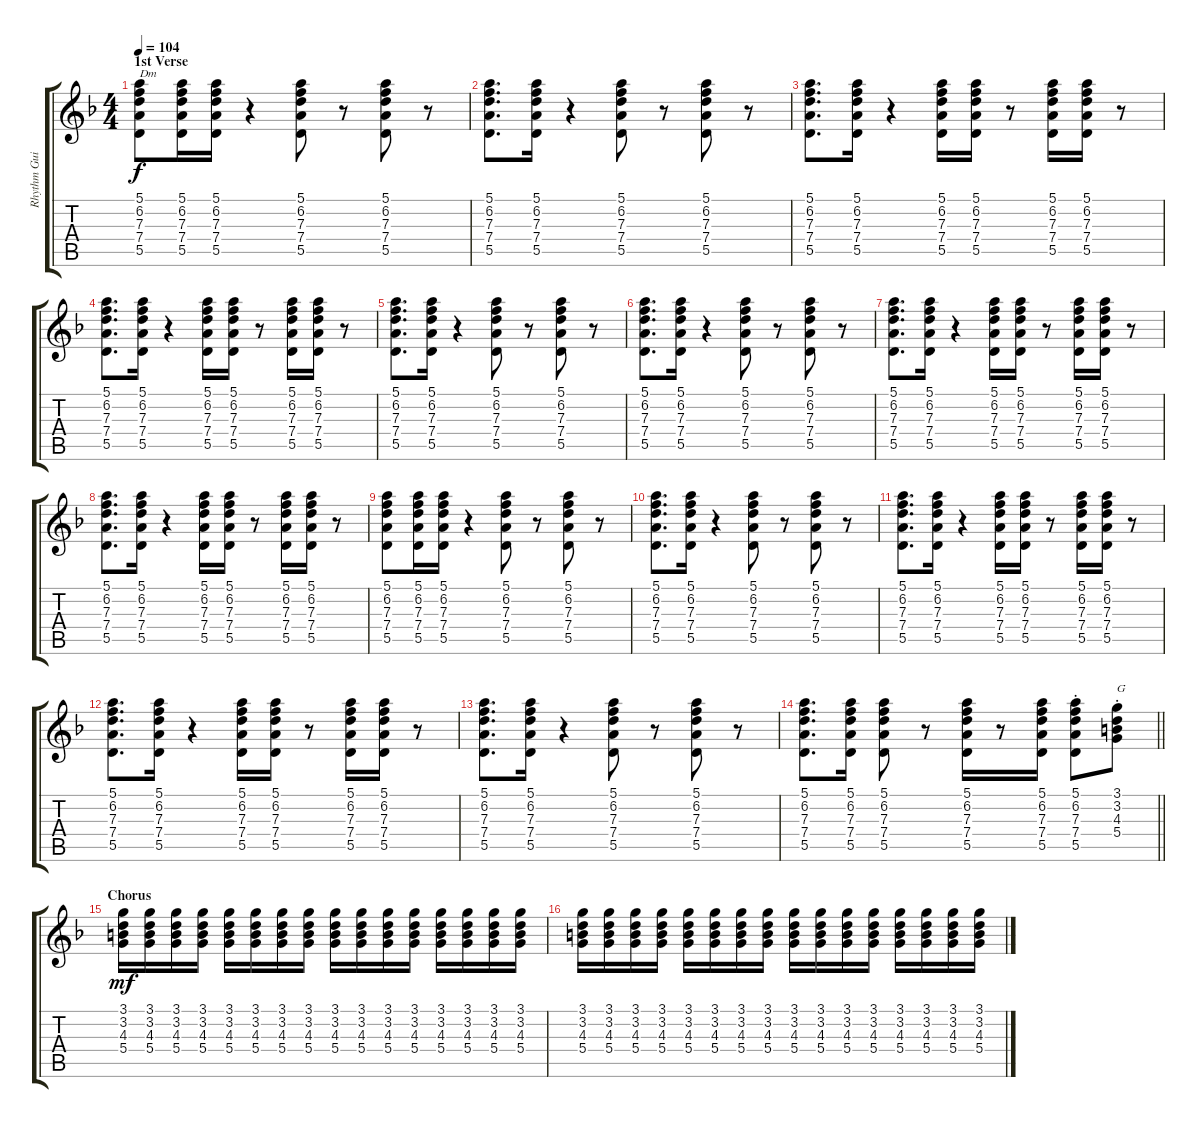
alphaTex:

\track ("Rhythm Guitar 1 ( David Gilmour )" "Rhythm Gui") {instrument electricguitarjazz}
\staff {score tabs}
\tuning (E4 B3 G3 D3 A2 E2) {hide}
\ts (4 4)
\section ("" "1st Verse")
\tempo 104
\clef g2
\ks dminor
(5.1 6.2 7.3 7.4 5.5).8{txt "Dm" dy f instrument electricguitarjazz} (5.1 6.2 7.3 7.4 5.5).16 (5.1 6.2 7.3 7.4 5.5).16 r.4 (5.1 6.2 7.3 7.4 5.5).8 r.8 (5.1 6.2 7.3 7.4 5.5).8 r.8 |
(5.1 6.2 7.3 7.4 5.5).8{d} (5.1 6.2 7.3 7.4 5.5).16 r.4 (5.1 6.2 7.3 7.4 5.5).8 r.8 (5.1 6.2 7.3 7.4 5.5).8 r.8 |
(5.1 6.2 7.3 7.4 5.5).8{d} (5.1 6.2 7.3 7.4 5.5).16 r.4 (5.1 6.2 7.3 7.4 5.5).16 (5.1 6.2 7.3 7.4 5.5).16 r.8 (5.1 6.2 7.3 7.4 5.5).16 (5.1 6.2 7.3 7.4 5.5).16 r.8 |
(5.1 6.2 7.3 7.4 5.5).8{d} (5.1 6.2 7.3 7.4 5.5).16 r.4 (5.1 6.2 7.3 7.4 5.5).16 (5.1 6.2 7.3 7.4 5.5).16 r.8 (5.1 6.2 7.3 7.4 5.5).16 (5.1 6.2 7.3 7.4 5.5).16 r.8 |
(5.1 6.2 7.3 7.4 5.5).8{d} (5.1 6.2 7.3 7.4 5.5).16 r.4 (5.1 6.2 7.3 7.4 5.5).8 r.8 (5.1 6.2 7.3 7.4 5.5).8 r.8 |
(5.1 6.2 7.3 7.4 5.5).8{d} (5.1 6.2 7.3 7.4 5.5).16 r.4 (5.1 6.2 7.3 7.4 5.5).8 r.8 (5.1 6.2 7.3 7.4 5.5).8 r.8 |
(5.1 6.2 7.3 7.4 5.5).8{d} (5.1 6.2 7.3 7.4 5.5).16 r.4 (5.1 6.2 7.3 7.4 5.5).16 (5.1 6.2 7.3 7.4 5.5).16 r.8 (5.1 6.2 7.3 7.4 5.5).16 (5.1 6.2 7.3 7.4 5.5).16 r.8 |
(5.1 6.2 7.3 7.4 5.5).8{d} (5.1 6.2 7.3 7.4 5.5).16 r.4 (5.1 6.2 7.3 7.4 5.5).16 (5.1 6.2 7.3 7.4 5.5).16 r.8 (5.1 6.2 7.3 7.4 5.5).16 (5.1 6.2 7.3 7.4 5.5).16 r.8 |
(5.1 6.2 7.3 7.4 5.5).8 (5.1 6.2 7.3 7.4 5.5).16 (5.1 6.2 7.3 7.4 5.5).16 r.4 (5.1 6.2 7.3 7.4 5.5).8 r.8 (5.1 6.2 7.3 7.4 5.5).8 r.8 |
(5.1 6.2 7.3 7.4 5.5).8{d} (5.1 6.2 7.3 7.4 5.5).16 r.4 (5.1 6.2 7.3 7.4 5.5).8 r.8 (5.1 6.2 7.3 7.4 5.5).8 r.8 |
(5.1 6.2 7.3 7.4 5.5).8{d} (5.1 6.2 7.3 7.4 5.5).16 r.4 (5.1 6.2 7.3 7.4 5.5).16 (5.1 6.2 7.3 7.4 5.5).16 r.8 (5.1 6.2 7.3 7.4 5.5).16 (5.1 6.2 7.3 7.4 5.5).16 r.8 |
(5.1 6.2 7.3 7.4 5.5).8{d} (5.1 6.2 7.3 7.4 5.5).16 r.4 (5.1 6.2 7.3 7.4 5.5).16 (5.1 6.2 7.3 7.4 5.5).16 r.8 (5.1 6.2 7.3 7.4 5.5).16 (5.1 6.2 7.3 7.4 5.5).16 r.8 |
(5.1 6.2 7.3 7.4 5.5).8{d} (5.1 6.2 7.3 7.4 5.5).16 r.4 (5.1 6.2 7.3 7.4 5.5).8 r.8 (5.1 6.2 7.3 7.4 5.5).8 r.8 |
\barLineRight lightlight
(5.1 6.2 7.3 7.4 5.5).8{d} (5.1 6.2 7.3 7.4 5.5).16 (5.1 6.2 7.3 7.4 5.5).8 r.8 (5.1 6.2 7.3 7.4 5.5).16 r.8 (5.1 6.2 7.3 7.4 5.5).16 (5.1{st} 6.2{st} 7.3{st} 7.4{st} 5.5{st}).8 (3.1{st} 3.2{st} 4.3{st} 5.4{st}).8{txt "G"} |
\section ("" "Chorus")
(3.1 3.2 4.3 5.4).16{dy mf} (3.1 3.2 4.3 5.4).16 (3.1 3.2 4.3 5.4).16 (3.1 3.2 4.3 5.4).16 (3.1 3.2 4.3 5.4).16 (3.1 3.2 4.3 5.4).16 (3.1 3.2 4.3 5.4).16 (3.1 3.2 4.3 5.4).16 (3.1 3.2 4.3 5.4).16 (3.1 3.2 4.3 5.4).16 (3.1 3.2 4.3 5.4).16 (3.1 3.2 4.3 5.4).16 (3.1 3.2 4.3 5.4).16 (3.1 3.2 4.3 5.4).16 (3.1 3.2 4.3 5.4).16 (3.1 3.2 4.3 5.4).16 |
(3.1 3.2 4.3 5.4).16 (3.1 3.2 4.3 5.4).16 (3.1 3.2 4.3 5.4).16 (3.1 3.2 4.3 5.4).16 (3.1 3.2 4.3 5.4).16 (3.1 3.2 4.3 5.4).16 (3.1 3.2 4.3 5.4).16 (3.1 3.2 4.3 5.4).16 (3.1 3.2 4.3 5.4).16 (3.1 3.2 4.3 5.4).16 (3.1 3.2 4.3 5.4).16 (3.1 3.2 4.3 5.4).16 (3.1 3.2 4.3 5.4).16 (3.1 3.2 4.3 5.4).16 (3.1 3.2 4.3 5.4).16 (3.1 3.2 4.3 5.4).16
